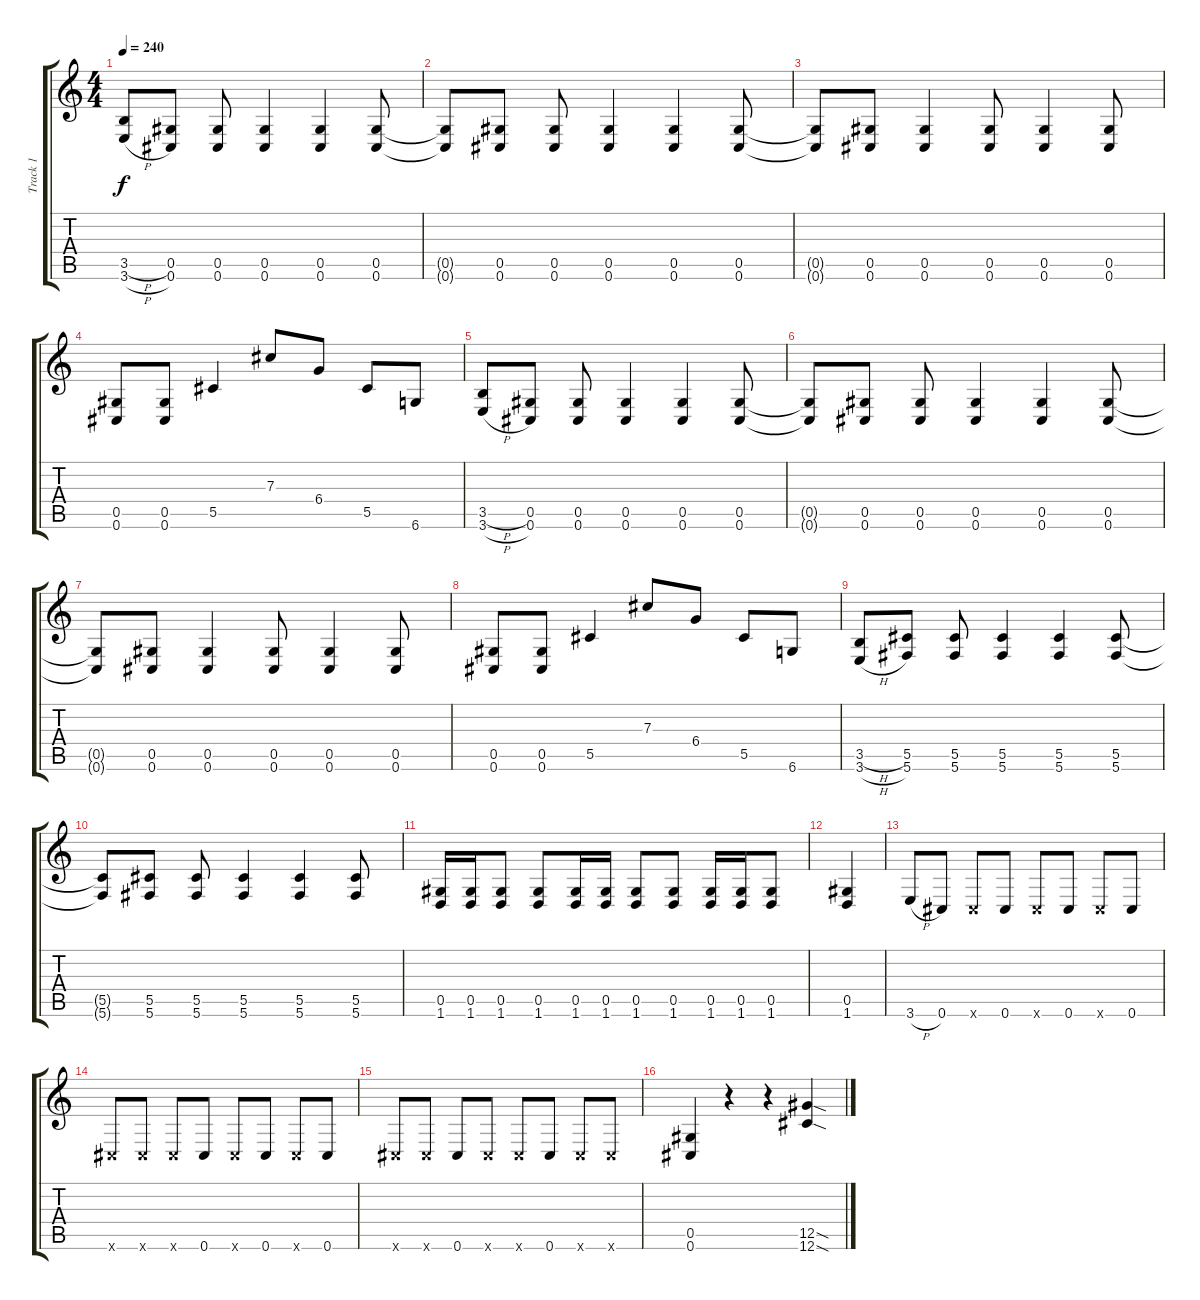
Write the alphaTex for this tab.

\track ("Track 1" "Track 1") {instrument distortionguitar}
\staff {score tabs}
\tuning (Eb4 Bb3 Gb3 Db3 Ab2 Db2) {hide}
\ts (4 4)
\tempo 240
\clef g2
\ks c
(3.5{h} 3.6{h}).8{dy f} (0.5 0.6).8 (0.5 0.6).8 (0.5 0.6).4 (0.5 0.6).4 (0.5 0.6).8 |
(0.5{t} 0.6{t}).8 (0.5 0.6).8 (0.5 0.6).8 (0.5 0.6).4 (0.5 0.6).4 (0.5 0.6).8 |
(0.5{t} 0.6{t}).8 (0.5 0.6).8 (0.5 0.6).4 (0.5 0.6).8 (0.5 0.6).4 (0.5 0.6).8 |
(0.5 0.6).8 (0.5 0.6).8 5.5.4 7.3.8 6.4.8 5.5.8 6.6.8 |
(3.5{h} 3.6{h}).8 (0.5 0.6).8 (0.5 0.6).8 (0.5 0.6).4 (0.5 0.6).4 (0.5 0.6).8 |
(0.5{t} 0.6{t}).8 (0.5 0.6).8 (0.5 0.6).8 (0.5 0.6).4 (0.5 0.6).4 (0.5 0.6).8 |
(0.5{t} 0.6{t}).8 (0.5 0.6).8 (0.5 0.6).4 (0.5 0.6).8 (0.5 0.6).4 (0.5 0.6).8 |
(0.5 0.6).8 (0.5 0.6).8 5.5.4 7.3.8 6.4.8 5.5.8 6.6.8 |
(3.5{h} 3.6{h}).8 (5.5 5.6).8 (5.5 5.6).8 (5.5 5.6).4 (5.5 5.6).4 (5.5 5.6).8 |
(5.5{t} 5.6{t}).8 (5.5 5.6).8 (5.5 5.6).8 (5.5 5.6).4 (5.5 5.6).4 (5.5 5.6).8 |
(0.5 1.6).16 (0.5 1.6).16 (0.5 1.6).8 (0.5 1.6).8 (0.5 1.6).16 (0.5 1.6).16 (0.5 1.6).8 (0.5 1.6).8 (0.5 1.6).16 (0.5 1.6).16 (0.5 1.6).8 |
(0.5 1.6).4 |
3.6{h}.8 0.6.8 0.6{x}.8 0.6.8 0.6{x}.8 0.6.8 0.6{x}.8 0.6.8 |
0.6{x}.8 0.6{x}.8 0.6{x}.8 0.6.8 0.6{x}.8 0.6.8 0.6{x}.8 0.6.8 |
0.6{x}.8 0.6{x}.8 0.6.8 0.6{x}.8 0.6{x}.8 0.6.8 0.6{x}.8 0.6{x}.8 |
(0.5 0.6).4 r.4 r.4 (12.5{sod} 12.6{sod}).4
